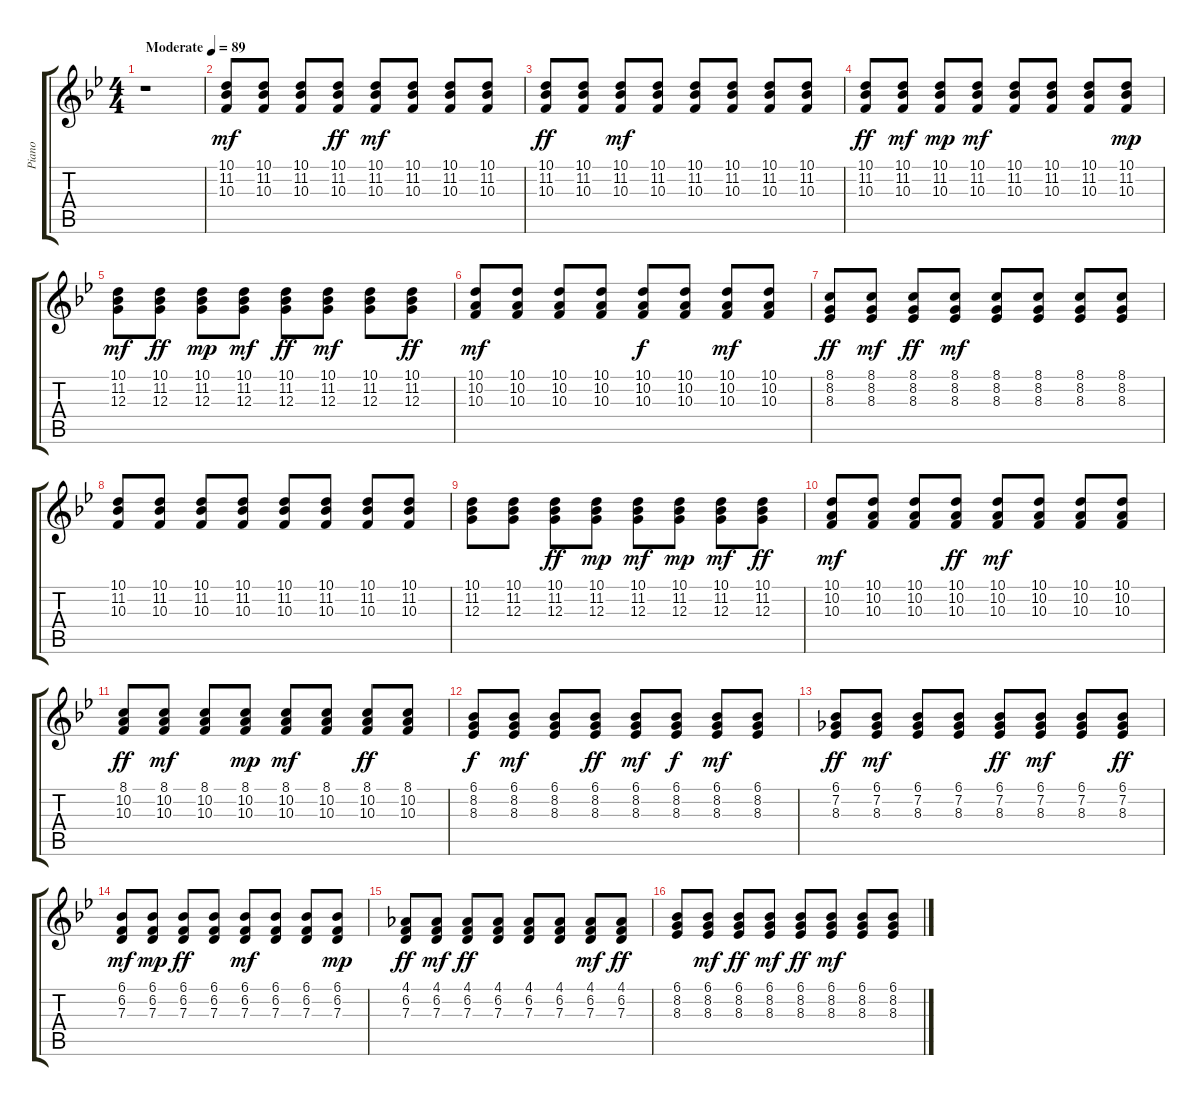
\track ("Piano" "Piano") {instrument acousticgrandpiano}
\staff {score tabs}
\tuning (E4 B3 G3 D3 A2 E2) {hide}
\ts (4 4)
\tempo (89 "Moderate")
\clef g2
\ks bb
r.1{dy mf instrument acousticgrandpiano} |
(10.1 11.2 10.3).8 (10.1 11.2 10.3).8 (10.1 11.2 10.3).8 (10.1 11.2 10.3).8{dy ff} (10.1 11.2 10.3).8{dy mf} (10.1 11.2 10.3).8 (10.1 11.2 10.3).8 (10.1 11.2 10.3).8 |
(10.1 11.2 10.3).8{dy ff} (10.1 11.2 10.3).8 (10.1 11.2 10.3).8{dy mf} (10.1 11.2 10.3).8 (10.1 11.2 10.3).8 (10.1 11.2 10.3).8 (10.1 11.2 10.3).8 (10.1 11.2 10.3).8 |
(10.1 11.2 10.3).8{dy ff} (10.1 11.2 10.3).8{dy mf} (10.1 11.2 10.3).8{dy mp} (10.1 11.2 10.3).8{dy mf} (10.1 11.2 10.3).8 (10.1 11.2 10.3).8 (10.1 11.2 10.3).8 (10.1 11.2 10.3).8{dy mp} |
(10.1 11.2 12.3).8{dy mf} (10.1 11.2 12.3).8{dy ff} (10.1 11.2 12.3).8{dy mp} (10.1 11.2 12.3).8{dy mf} (10.1 11.2 12.3).8{dy ff} (10.1 11.2 12.3).8{dy mf} (10.1 11.2 12.3).8 (10.1 11.2 12.3).8{dy ff} |
(10.1 10.2 10.3).8{dy mf} (10.1 10.2 10.3).8 (10.1 10.2 10.3).8 (10.1 10.2 10.3).8 (10.1 10.2 10.3).8{dy f} (10.1 10.2 10.3).8 (10.1 10.2 10.3).8{dy mf} (10.1 10.2 10.3).8 |
(8.1 8.2 8.3).8{dy ff} (8.1 8.2 8.3).8{dy mf} (8.1 8.2 8.3).8{dy ff} (8.1 8.2 8.3).8{dy mf} (8.1 8.2 8.3).8 (8.1 8.2 8.3).8 (8.1 8.2 8.3).8 (8.1 8.2 8.3).8 |
(10.1 11.2 10.3).8 (10.1 11.2 10.3).8 (10.1 11.2 10.3).8 (10.1 11.2 10.3).8 (10.1 11.2 10.3).8 (10.1 11.2 10.3).8 (10.1 11.2 10.3).8 (10.1 11.2 10.3).8 |
(10.1 11.2 12.3).8 (10.1 11.2 12.3).8 (10.1 11.2 12.3).8{dy ff} (10.1 11.2 12.3).8{dy mp} (10.1 11.2 12.3).8{dy mf} (10.1 11.2 12.3).8{dy mp} (10.1 11.2 12.3).8{dy mf} (10.1 11.2 12.3).8{dy ff} |
(10.1 10.2 10.3).8{dy mf} (10.1 10.2 10.3).8 (10.1 10.2 10.3).8 (10.1 10.2 10.3).8{dy ff} (10.1 10.2 10.3).8{dy mf} (10.1 10.2 10.3).8 (10.1 10.2 10.3).8 (10.1 10.2 10.3).8 |
(8.1 10.2 10.3).8{dy ff} (8.1 10.2 10.3).8{dy mf} (8.1 10.2 10.3).8 (8.1 10.2 10.3).8{dy mp} (8.1 10.2 10.3).8{dy mf} (8.1 10.2 10.3).8 (8.1 10.2 10.3).8{dy ff} (8.1 10.2 10.3).8 |
(6.1 8.2 8.3).8{dy f} (6.1 8.2 8.3).8{dy mf} (6.1 8.2 8.3).8 (6.1 8.2 8.3).8{dy ff} (6.1 8.2 8.3).8{dy mf} (6.1 8.2 8.3).8{dy f} (6.1 8.2 8.3).8{dy mf} (6.1 8.2 8.3).8 |
(6.1 7.2 8.3).8{dy ff} (6.1 7.2 8.3).8{dy mf} (6.1 7.2 8.3).8 (6.1 7.2 8.3).8 (6.1 7.2 8.3).8{dy ff} (6.1 7.2 8.3).8{dy mf} (6.1 7.2 8.3).8 (6.1 7.2 8.3).8{dy ff} |
(6.1 6.2 7.3).8{dy mf} (6.1 6.2 7.3).8{dy mp} (6.1 6.2 7.3).8{dy ff} (6.1 6.2 7.3).8 (6.1 6.2 7.3).8{dy mf} (6.1 6.2 7.3).8 (6.1 6.2 7.3).8 (6.1 6.2 7.3).8{dy mp} |
(4.1 6.2 7.3).8{dy ff} (4.1 6.2 7.3).8{dy mf} (4.1 6.2 7.3).8{dy ff} (4.1 6.2 7.3).8 (4.1 6.2 7.3).8 (4.1 6.2 7.3).8 (4.1 6.2 7.3).8{dy mf} (4.1 6.2 7.3).8{dy ff} |
(6.1 8.2 8.3).8 (6.1 8.2 8.3).8{dy mf} (6.1 8.2 8.3).8{dy ff} (6.1 8.2 8.3).8{dy mf} (6.1 8.2 8.3).8{dy ff} (6.1 8.2 8.3).8{dy mf} (6.1 8.2 8.3).8 (6.1 8.2 8.3).8
